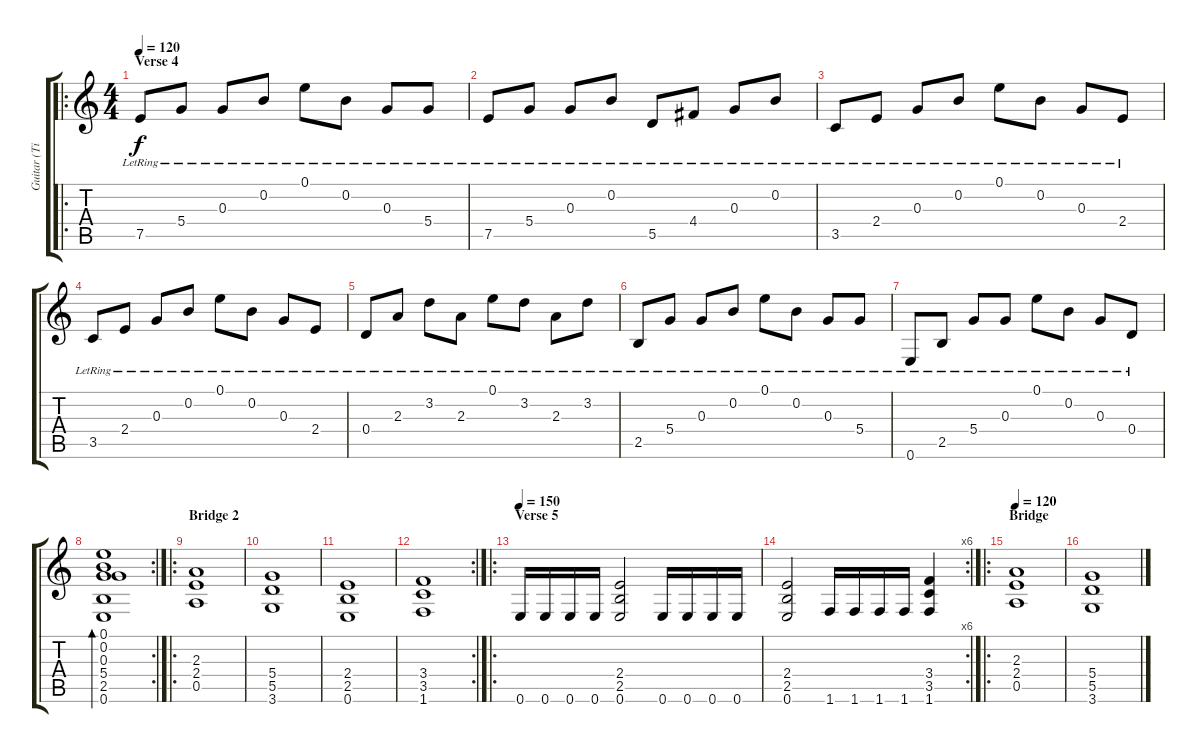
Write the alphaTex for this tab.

\track ("Guitar (Tim)" "Guitar (Ti") {instrument electricguitarclean}
\staff {score tabs}
\tuning (E4 B3 G3 D3 A2 E2) {hide}
\ro
\ts (4 4)
\section ("" "Verse 4")
\tempo 120
\clef g2
\ks c
7.5{lr}.8{dy f} 5.4{lr}.8 0.3{lr}.8 0.2{lr}.8 0.1{lr}.8 0.2{lr}.8 0.3{lr}.8 5.4{lr}.8 |
7.5{lr}.8 5.4{lr}.8 0.3{lr}.8 0.2{lr}.8 5.5{lr}.8 4.4{lr}.8 0.3{lr}.8 0.2{lr}.8 |
3.5{lr}.8 2.4{lr}.8 0.3{lr}.8 0.2{lr}.8 0.1{lr}.8 0.2{lr}.8 0.3{lr}.8 2.4{lr}.8 |
3.5{lr}.8 2.4{lr}.8 0.3{lr}.8 0.2{lr}.8 0.1{lr}.8 0.2{lr}.8 0.3{lr}.8 2.4{lr}.8 |
0.4{lr}.8 2.3{lr}.8 3.2{lr}.8 2.3{lr}.8 0.1{lr}.8 3.2{lr}.8 2.3{lr}.8 3.2{lr}.8 |
2.5{lr}.8 5.4{lr}.8 0.3{lr}.8 0.2{lr}.8 0.1{lr}.8 0.2{lr}.8 0.3{lr}.8 5.4{lr}.8 |
0.6{lr}.8 2.5{lr}.8 5.4{lr}.8 0.3{lr}.8 0.1{lr}.8 0.2{lr}.8 0.3{lr}.8 0.4{lr}.8 |
\rc 2
(0.1 0.2 0.3 5.4 2.5 0.6).1{bd 240} |
\ro
\section ("" "Bridge 2")
(2.3 2.4 0.5).1{instrument distortionguitar} |
(5.4 5.5 3.6).1 |
(2.4 2.5 0.6).1 |
\rc 2
(3.4 3.5 1.6).1 |
\ro
\section ("" "Verse 5")
\tempo 150
0.6.16{instrument distortionguitar} 0.6.16 0.6.16 0.6.16 (2.4 2.5 0.6).2 0.6.16 0.6.16 0.6.16 0.6.16 |
\rc 6
(2.4 2.5 0.6).2 1.6.16 1.6.16 1.6.16 1.6.16 (3.4 3.5 1.6).4 |
\ro
\section ("" "Bridge")
\tempo 120
(2.3 2.4 0.5).1{instrument distortionguitar} |
(5.4 5.5 3.6).1
